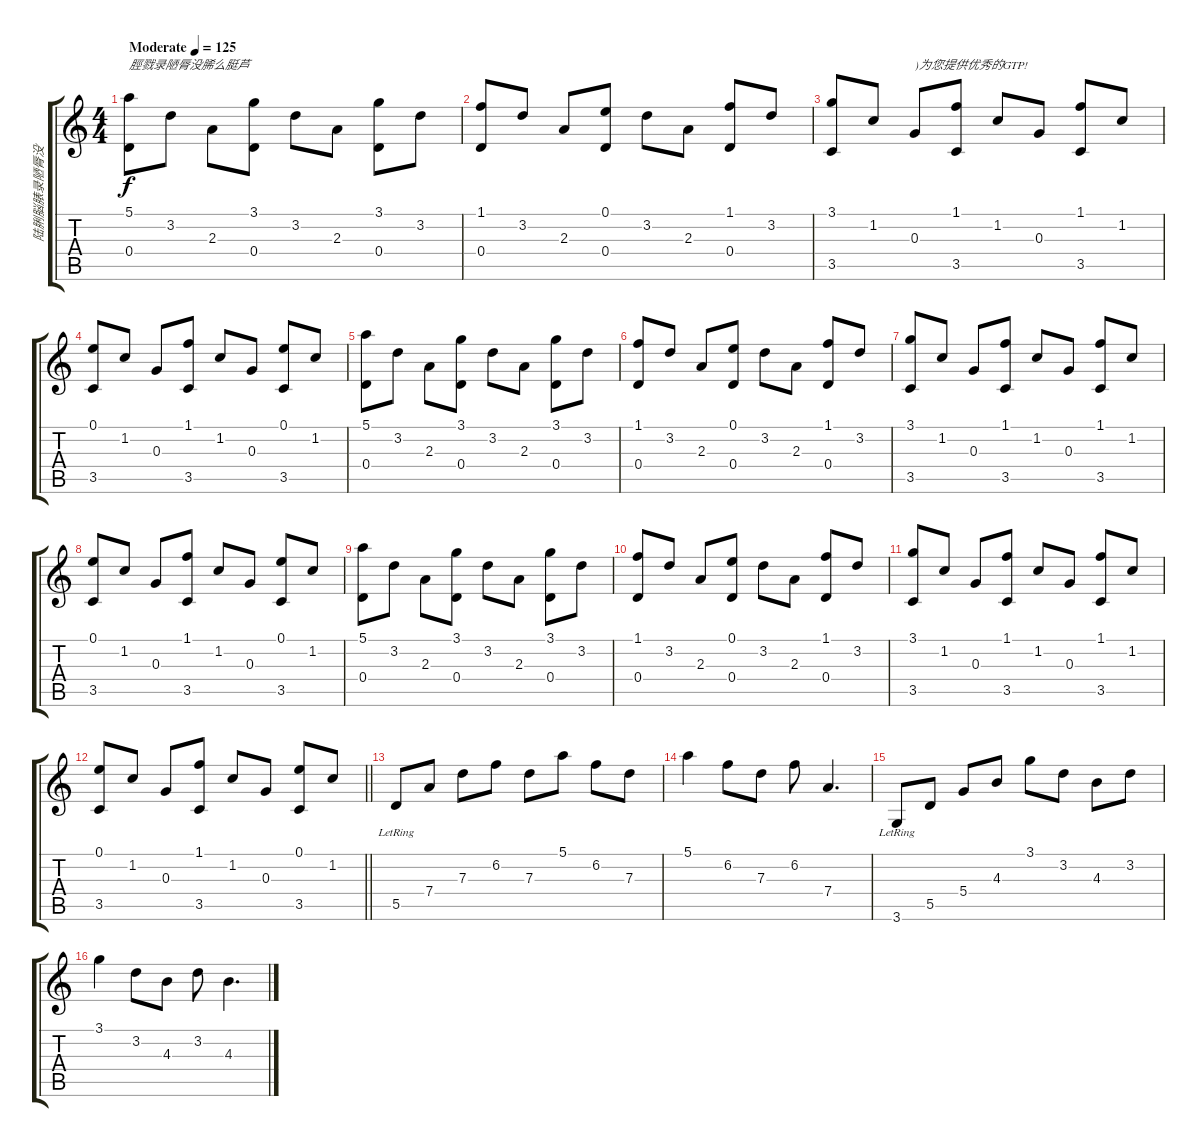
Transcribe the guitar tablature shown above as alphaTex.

\track ("陆脷脳脿录陋脣没" "陆脷脳脿录陋脣没") {instrument acousticguitarnylon}
\staff {score tabs}
\tuning (E4 B3 G3 D3 A2 E2) {hide}
\ts (4 4)
\tempo (125 "Moderate")
\clef g2
\ks c
(5.1 0.4).8{txt "脛戮录陋脣没脪么脡芦" dy f instrument acousticguitarnylon} 3.2.8 2.3.8 (3.1 0.4).8 3.2.8 2.3.8 (3.1 0.4).8 3.2.8 |
(1.1 0.4).8 3.2.8 2.3.8 (0.1 0.4).8 3.2.8 2.3.8 (1.1 0.4).8 3.2.8 |
(3.1 3.5).8 1.2.8 0.3.8{txt ")为您提供优秀的GTP!"} (1.1 3.5).8 1.2.8 0.3.8 (1.1 3.5).8 1.2.8 |
(0.1 3.5).8 1.2.8 0.3.8 (1.1 3.5).8 1.2.8 0.3.8 (0.1 3.5).8 1.2.8 |
(5.1 0.4).8 3.2.8 2.3.8 (3.1 0.4).8 3.2.8 2.3.8 (3.1 0.4).8 3.2.8 |
(1.1 0.4).8 3.2.8 2.3.8 (0.1 0.4).8 3.2.8 2.3.8 (1.1 0.4).8 3.2.8 |
(3.1 3.5).8 1.2.8 0.3.8 (1.1 3.5).8 1.2.8 0.3.8 (1.1 3.5).8 1.2.8 |
(0.1 3.5).8 1.2.8 0.3.8 (1.1 3.5).8 1.2.8 0.3.8 (0.1 3.5).8 1.2.8 |
(5.1 0.4).8 3.2.8 2.3.8 (3.1 0.4).8 3.2.8 2.3.8 (3.1 0.4).8 3.2.8 |
(1.1 0.4).8 3.2.8 2.3.8 (0.1 0.4).8 3.2.8 2.3.8 (1.1 0.4).8 3.2.8 |
(3.1 3.5).8 1.2.8 0.3.8 (1.1 3.5).8 1.2.8 0.3.8 (1.1 3.5).8 1.2.8 |
\barLineRight lightlight
(0.1 3.5).8 1.2.8 0.3.8 (1.1 3.5).8 1.2.8 0.3.8 (0.1 3.5).8 1.2.8 |
5.5{lr}.8 7.4.8 7.3.8 6.2.8 7.3.8 5.1.8 6.2.8 7.3.8 |
5.1.4 6.2.8 7.3.8 6.2.8 7.4.4{d} |
3.6{lr}.8 5.5.8 5.4.8 4.3.8 3.1.8 3.2.8 4.3.8 3.2.8 |
3.1.4 3.2.8 4.3.8 3.2.8 4.3.4{d}
